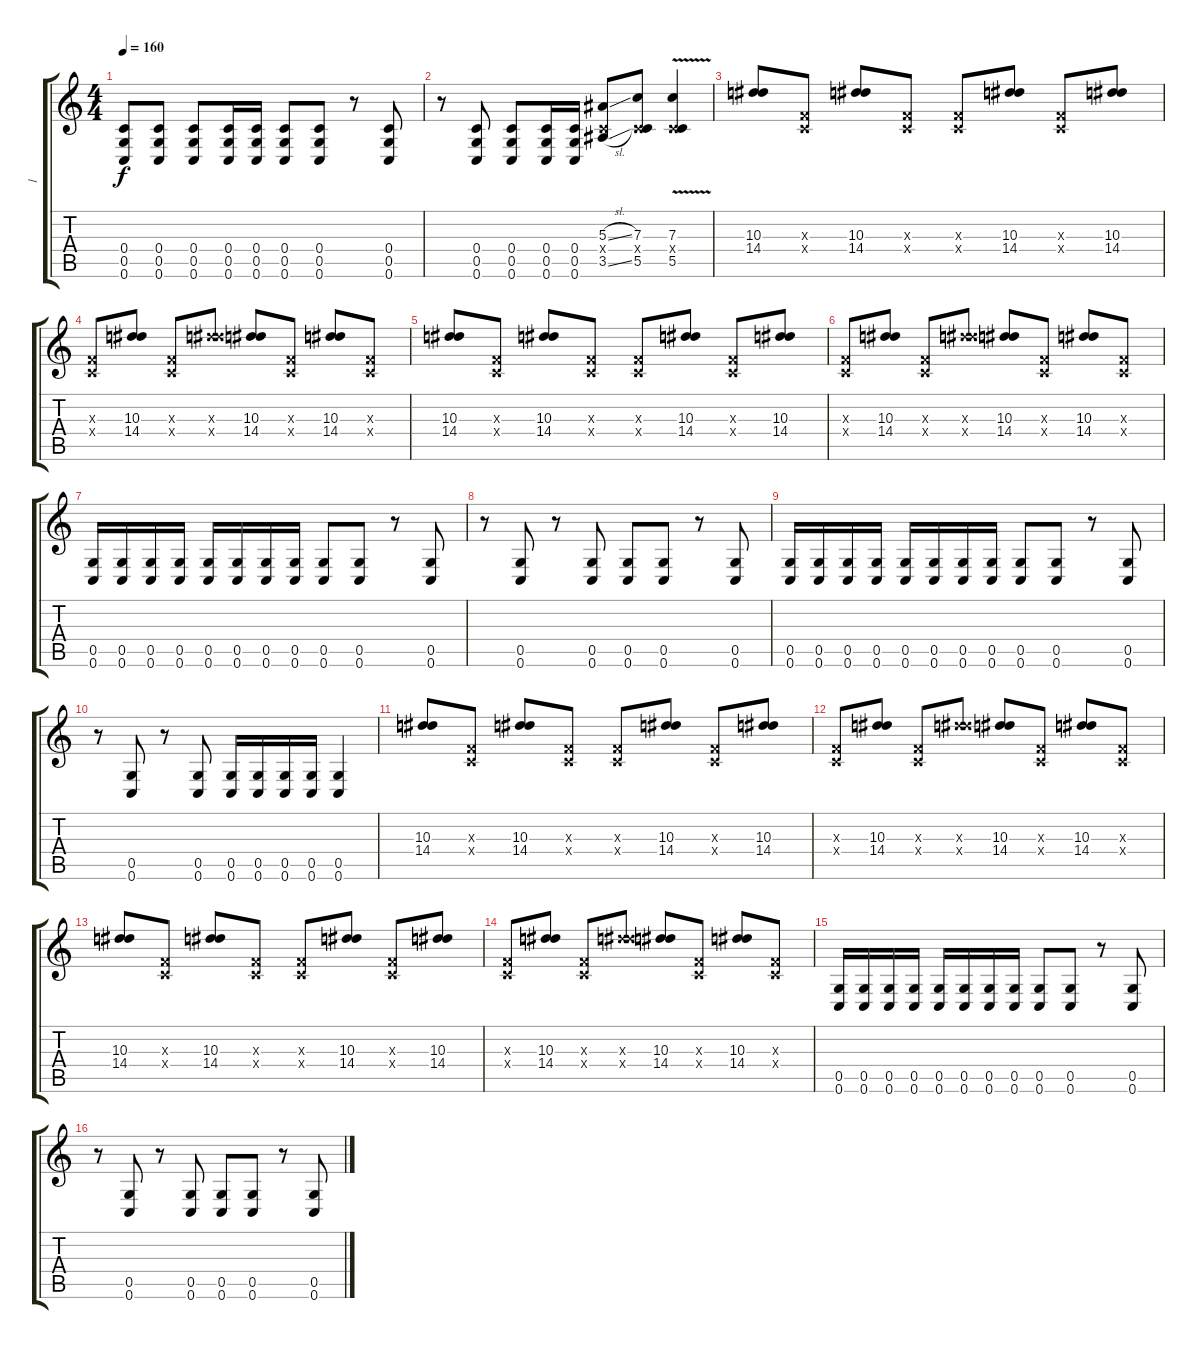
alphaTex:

\track ("1" "1") {instrument distortionguitar}
\staff {score tabs}
\tuning (D4 A3 F3 C3 G2 C2) {hide}
\ts (4 4)
\tempo 160
\clef g2
\ks c
(0.4 0.5 0.6).8{dy f} (0.4 0.5 0.6).8 (0.4 0.5 0.6).8 (0.4 0.5 0.6).16 (0.4 0.5 0.6).16 (0.4 0.5 0.6).8 (0.4 0.5 0.6).8 r.8 (0.4 0.5 0.6).8 |
r.8 (0.4 0.5 0.6).8 (0.4 0.5 0.6).8 (0.4 0.5 0.6).16 (0.4 0.5 0.6).16 (5.3{sl} 0.4{x} 3.5{sl}).8 (7.3 0.4{x} 5.5).8 (7.3{v} 0.4{x} 5.5).4 |
(10.3 14.4).8 (0.3{x} 0.4{x}).8 (10.3 14.4).8 (0.3{x} 0.4{x}).8 (0.3{x} 0.4{x}).8 (10.3 14.4).8 (0.3{x} 0.4{x}).8 (10.3 14.4).8 |
(0.3{x} 0.4{x}).8 (10.3 14.4).8 (0.3{x} 0.4{x}).8 (10.3{x} 14.4{x}).8 (10.3 14.4).8 (0.3{x} 0.4{x}).8 (10.3 14.4).8 (0.3{x} 0.4{x}).8 |
(10.3 14.4).8 (0.3{x} 0.4{x}).8 (10.3 14.4).8 (0.3{x} 0.4{x}).8 (0.3{x} 0.4{x}).8 (10.3 14.4).8 (0.3{x} 0.4{x}).8 (10.3 14.4).8 |
(0.3{x} 0.4{x}).8 (10.3 14.4).8 (0.3{x} 0.4{x}).8 (10.3{x} 14.4{x}).8 (10.3 14.4).8 (0.3{x} 0.4{x}).8 (10.3 14.4).8 (0.3{x} 0.4{x}).8 |
(0.5 0.6).16 (0.5 0.6).16 (0.5 0.6).16 (0.5 0.6).16 (0.5 0.6).16 (0.5 0.6).16 (0.5 0.6).16 (0.5 0.6).16 (0.5 0.6).8 (0.5 0.6).8 r.8 (0.5 0.6).8 |
r.8 (0.5 0.6).8 r.8 (0.5 0.6).8 (0.5 0.6).8 (0.5 0.6).8 r.8 (0.5 0.6).8 |
(0.5 0.6).16 (0.5 0.6).16 (0.5 0.6).16 (0.5 0.6).16 (0.5 0.6).16 (0.5 0.6).16 (0.5 0.6).16 (0.5 0.6).16 (0.5 0.6).8 (0.5 0.6).8 r.8 (0.5 0.6).8 |
r.8 (0.5 0.6).8 r.8 (0.5 0.6).8 (0.5 0.6).16 (0.5 0.6).16 (0.5 0.6).16 (0.5 0.6).16 (0.5 0.6).4 |
(10.3 14.4).8 (0.3{x} 0.4{x}).8 (10.3 14.4).8 (0.3{x} 0.4{x}).8 (0.3{x} 0.4{x}).8 (10.3 14.4).8 (0.3{x} 0.4{x}).8 (10.3 14.4).8 |
(0.3{x} 0.4{x}).8 (10.3 14.4).8 (0.3{x} 0.4{x}).8 (10.3{x} 14.4{x}).8 (10.3 14.4).8 (0.3{x} 0.4{x}).8 (10.3 14.4).8 (0.3{x} 0.4{x}).8 |
(10.3 14.4).8 (0.3{x} 0.4{x}).8 (10.3 14.4).8 (0.3{x} 0.4{x}).8 (0.3{x} 0.4{x}).8 (10.3 14.4).8 (0.3{x} 0.4{x}).8 (10.3 14.4).8 |
(0.3{x} 0.4{x}).8 (10.3 14.4).8 (0.3{x} 0.4{x}).8 (10.3{x} 14.4{x}).8 (10.3 14.4).8 (0.3{x} 0.4{x}).8 (10.3 14.4).8 (0.3{x} 0.4{x}).8 |
(0.5 0.6).16 (0.5 0.6).16 (0.5 0.6).16 (0.5 0.6).16 (0.5 0.6).16 (0.5 0.6).16 (0.5 0.6).16 (0.5 0.6).16 (0.5 0.6).8 (0.5 0.6).8 r.8 (0.5 0.6).8 |
r.8 (0.5 0.6).8 r.8 (0.5 0.6).8 (0.5 0.6).8 (0.5 0.6).8 r.8 (0.5 0.6).8
